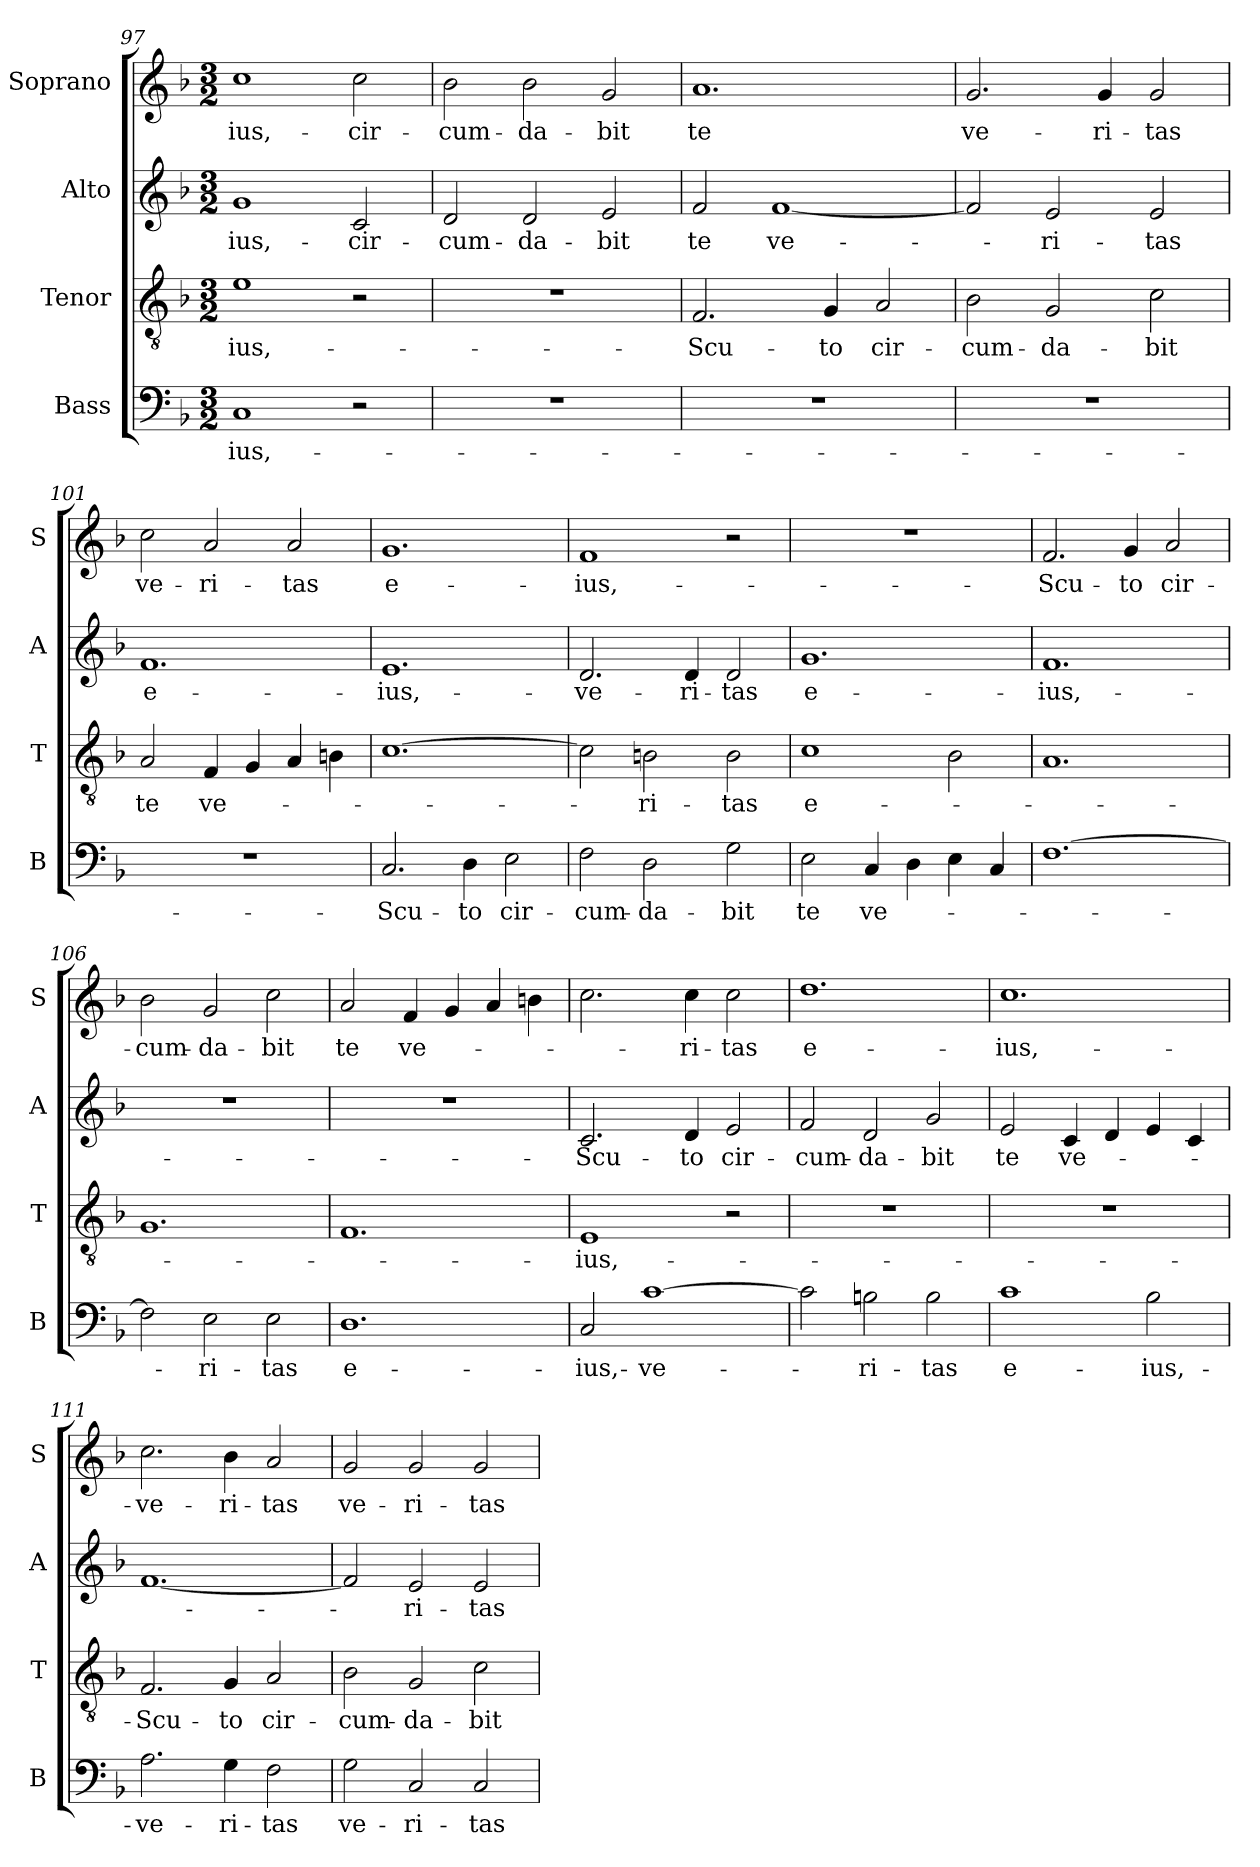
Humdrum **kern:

**kern	**text	**kern	**text	**kern	**text	**kern	**text
*part4	*part4	*part3	*part3	*part2	*part2	*part1	*part1
*staff4	*staff4	*staff3	*staff3	*staff2	*staff2	*staff1	*staff1
*I"Bass	*	*I"Tenor	*	*I"Alto	*	*I"Soprano	*
*I'B	*	*I'T	*	*I'A	*	*I'S	*
*clefF4	*	*clefGv2	*	*clefG2	*	*clefG2	*
*k[b-]	*	*k[b-]	*	*k[b-]	*	*k[b-]	*
*F:	*	*F:	*	*F:	*	*F:	*
*M3/2	*	*M3/2	*	*M3/2	*	*M3/2	*
=97	=97	=97	=97	=97	=97	=97	=97
!	!LO:LY:b	!	!LO:LY:b	!	!LO:LY:b	!	!LO:LY:b
1C	-ius,-	1e	-ius,-	1g	-ius,-	1cc	-ius,-
!	!	!	!	!	!LO:LY:b	!	!LO:LY:b
2r	.	2r	.	2c/	-cir-	2cc\	-cir-
!!LO:PB:g=z
=98	=98	=98	=98	=98	=98	=98	=98
!	!	!	!	!	!LO:LY:b	!	!LO:LY:b
1.r	.	1.r	.	2d/	-cum-	2b-\	-cum-
!	!	!	!	!	!LO:LY:b	!	!LO:LY:b
.	.	.	.	2d/	-da-	2b-\	-da-
!	!	!	!	!	!LO:LY:b	!	!LO:LY:b
.	.	.	.	2e/	-bit	2g/	-bit
=99	=99	=99	=99	=99	=99	=99	=99
!	!	!	!LO:LY:b	!	!LO:LY:b	!	!LO:LY:b
1.r	.	2.F/	-Scu-	2f/	te	1.a	te
!	!	!	!	!	!LO:LY:b	!	!
.	.	.	.	[1f	ve-	.	.
!	!	!	!LO:LY:b	!	!	!	!
.	.	4G/	-to	.	.	.	.
!	!	!	!LO:LY:b	!	!	!	!
.	.	2A/	cir-	.	.	.	.
=100	=100	=100	=100	=100	=100	=100	=100
!	!	!	!LO:LY:b	!	!	!	!LO:LY:b
1.r	.	2B-\	-cum-	2f/]	.	2.g/	ve-
!	!	!	!LO:LY:b	!	!LO:LY:b	!	!
.	.	2G/	-da-	2e/	-ri-	.	.
!	!	!	!	!	!	!	!LO:LY:b
.	.	.	.	.	.	4g/	-ri-
!	!	!	!LO:LY:b	!	!LO:LY:b	!	!LO:LY:b
.	.	2c\	-bit	2e/	-tas	2g/	-tas
=101	=101	=101	=101	=101	=101	=101	=101
!	!	!	!LO:LY:b	!	!LO:LY:b	!	!LO:LY:b
1.r	.	2A/	te	1.f	e-	2cc\	ve-
!	!	!	!LO:LY:b	!	!	!	!LO:LY:b
.	.	4F/	ve-	.	.	2a/	-ri-
.	.	4G/	.	.	.	.	.
!	!	!	!	!	!	!	!LO:LY:b
.	.	4A/	.	.	.	2a/	-tas
.	.	4Bn\	.	.	.	.	.
=102	=102	=102	=102	=102	=102	=102	=102
!	!LO:LY:b	!	!	!	!LO:LY:b	!	!LO:LY:b
2.C/	-Scu-	[1.c	.	1.e	-ius,-	1.g	e-
!	!LO:LY:b	!	!	!	!	!	!
4D\	-to	.	.	.	.	.	.
!	!LO:LY:b	!	!	!	!	!	!
2E\	cir-	.	.	.	.	.	.
=103	=103	=103	=103	=103	=103	=103	=103
!	!LO:LY:b	!	!	!	!LO:LY:b	!	!LO:LY:b
2F\	-cum-	2c\]	.	2.d/	-ve-	1f	-ius,-
!	!LO:LY:b	!	!LO:LY:b	!	!	!	!
2D\	-da-	2Bn\	-ri-	.	.	.	.
!	!	!	!	!	!LO:LY:b	!	!
.	.	.	.	4d/	-ri-	.	.
!	!LO:LY:b	!	!LO:LY:b	!	!LO:LY:b	!	!
2G\	-bit	2B\	-tas	2d/	-tas	2r	.
=104	=104	=104	=104	=104	=104	=104	=104
!	!LO:LY:b	!	!LO:LY:b	!	!LO:LY:b	!	!
2E\	te	1c	e-	1.g	e-	1.r	.
!	!LO:LY:b	!	!	!	!	!	!
4C/	ve-	.	.	.	.	.	.
4D\	.	.	.	.	.	.	.
4E\	.	2B-\	.	.	.	.	.
4C/	.	.	.	.	.	.	.
=105	=105	=105	=105	=105	=105	=105	=105
!	!	!	!	!	!LO:LY:b	!	!LO:LY:b
[1.F	.	1.A	.	1.f	-ius,-	2.f/	-Scu-
!	!	!	!	!	!	!	!LO:LY:b
.	.	.	.	.	.	4g/	-to
!	!	!	!	!	!	!	!LO:LY:b
.	.	.	.	.	.	2a/	cir-
!!LO:LB:g=z
=106	=106	=106	=106	=106	=106	=106	=106
!	!	!	!	!	!	!	!LO:LY:b
2F\]	.	1.G	.	1.r	.	2b-\	-cum-
!	!LO:LY:b	!	!	!	!	!	!LO:LY:b
2E\	-ri-	.	.	.	.	2g/	-da-
!	!LO:LY:b	!	!	!	!	!	!LO:LY:b
2E\	-tas	.	.	.	.	2cc\	-bit
=107	=107	=107	=107	=107	=107	=107	=107
!	!LO:LY:b	!	!	!	!	!	!LO:LY:b
1.D	e-	1.F	.	1.r	.	2a/	te
!	!	!	!	!	!	!	!LO:LY:b
.	.	.	.	.	.	4f/	ve-
.	.	.	.	.	.	4g/	.
.	.	.	.	.	.	4a/	.
.	.	.	.	.	.	4bn\	.
=108	=108	=108	=108	=108	=108	=108	=108
!	!LO:LY:b	!	!LO:LY:b	!	!LO:LY:b	!	!
2C/	-ius,-	1E	-ius,-	2.c/	-Scu-	2.cc\	.
!	!LO:LY:b	!	!	!	!	!	!
[1c	-ve-	.	.	.	.	.	.
!	!	!	!	!	!LO:LY:b	!	!LO:LY:b
.	.	.	.	4d/	-to	4cc\	-ri-
!	!	!	!	!	!LO:LY:b	!	!LO:LY:b
.	.	2r	.	2e/	cir-	2cc\	-tas
=109	=109	=109	=109	=109	=109	=109	=109
!	!	!	!	!	!LO:LY:b	!	!LO:LY:b
2c\]	.	1.r	.	2f/	-cum-	1.dd	e-
!	!LO:LY:b	!	!	!	!LO:LY:b	!	!
2Bn\	-ri-	.	.	2d/	-da-	.	.
!	!LO:LY:b	!	!	!	!LO:LY:b	!	!
2B\	-tas	.	.	2g/	-bit	.	.
=110	=110	=110	=110	=110	=110	=110	=110
!	!LO:LY:b	!	!	!	!LO:LY:b	!	!LO:LY:b
1c	e-	1.r	.	2e/	te	1.cc	-ius,-
!	!	!	!	!	!LO:LY:b	!	!
.	.	.	.	4c/	ve-	.	.
.	.	.	.	4d/	.	.	.
!	!LO:LY:b	!	!	!	!	!	!
2B-\	-ius,-	.	.	4e/	.	.	.
.	.	.	.	4c/	.	.	.
=111	=111	=111	=111	=111	=111	=111	=111
!	!LO:LY:b	!	!LO:LY:b	!	!	!	!LO:LY:b
2.A\	-ve-	2.F/	-Scu-	[1.f	.	2.cc\	-ve-
!	!LO:LY:b	!	!LO:LY:b	!	!	!	!LO:LY:b
4G\	-ri-	4G/	-to	.	.	4b-\	-ri-
!	!LO:LY:b	!	!LO:LY:b	!	!	!	!LO:LY:b
2F\	-tas	2A/	cir-	.	.	2a/	-tas
=112	=112	=112	=112	=112	=112	=112	=112
!	!LO:LY:b	!	!LO:LY:b	!	!	!	!LO:LY:b
2G\	ve-	2B-\	-cum-	2f/]	.	2g/	ve-
!	!LO:LY:b	!	!LO:LY:b	!	!LO:LY:b	!	!LO:LY:b
2C/	-ri-	2G/	-da-	2e/	-ri-	2g/	-ri-
!	!LO:LY:b	!	!LO:LY:b	!	!LO:LY:b	!	!LO:LY:b
2C/	-tas	2c\	-bit	2e/	-tas	2g/	-tas
=	=	=	=	=	=	=	=
*-	*-	*-	*-	*-	*-	*-	*-
